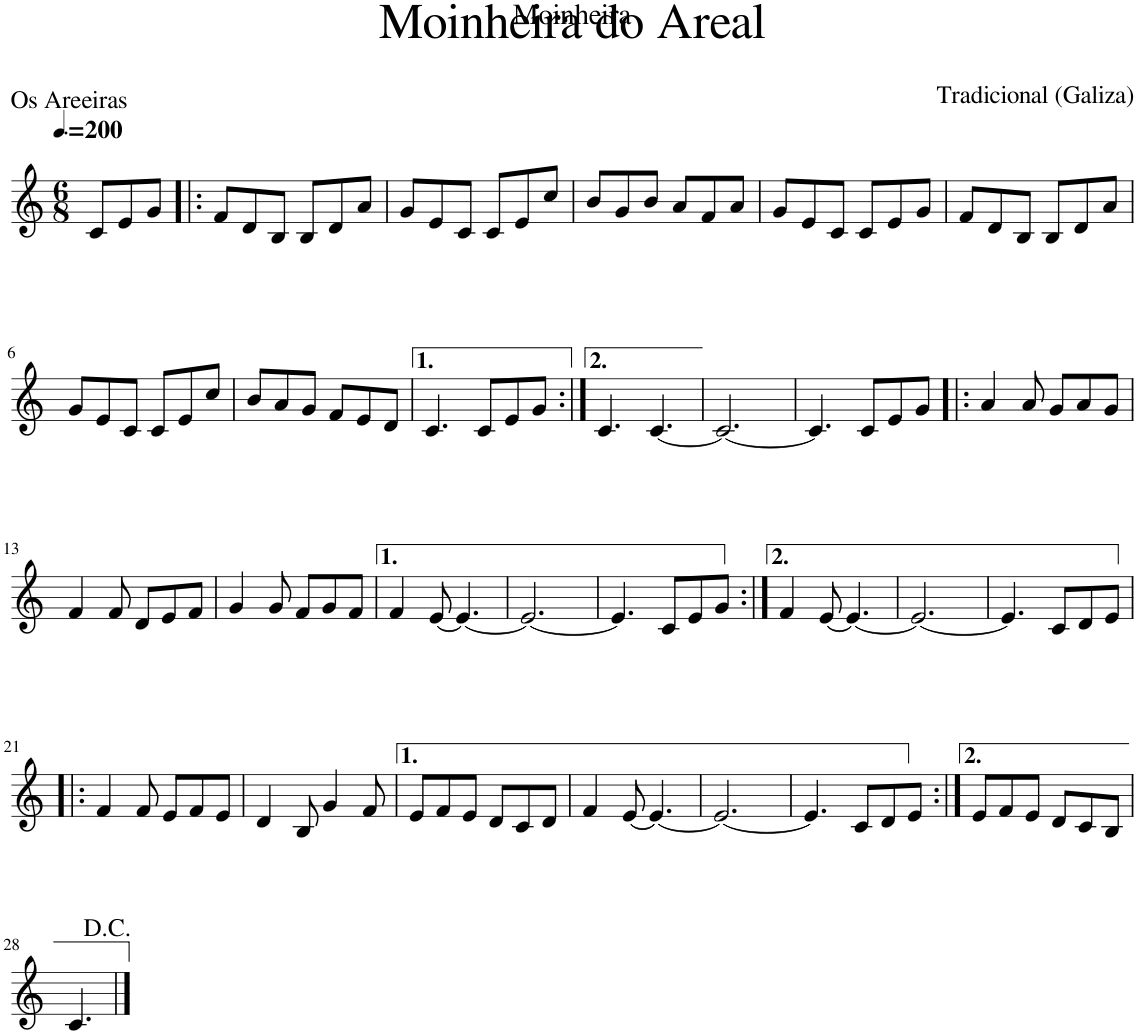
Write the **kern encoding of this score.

**kern
*part1
*staff1
*I"Piano
*I'Pno
*clefG2
*k[]
*M6/8
*MM300
=
8c/L
8e/
8g/J
=1!|:
8f/L
8d/
8B/J
8B/L
8d/
8a/J
=2
8g/L
8e/
8c/J
8c/L
8e/
8cc/J
=3
8b/L
8g/
8b/J
8a/L
8f/
8a/J
=4
8g/L
8e/
8c/J
8c/L
8e/
8g/J
=5
8f/L
8d/
8B/J
8B/L
8d/
8a/J
!!LO:LB:g=z
=6
8g/L
8e/
8c/J
8c/L
8e/
8cc/J
=7
8b/L
8a/
8g/J
8f/L
8e/
8d/J
=8
4.c/
8c/L
8e/
8g/J
=9:|!
4.c/
[4.c/
=10
2.c/_
=11
4.c/]
8c/L
8e/
8g/J
=12!|:
4a/
8a/
8g/L
8a/
8g/J
!!LO:LB:g=z
=13
4f/
8f/
8d/L
8e/
8f/J
=14
4g/
8g/
8f/L
8g/
8f/J
=15
4f/
[8e/
4.e/_
=16
2.e/_
=17
4.e/]
8c/L
8e/
8g/J
=18:|!
4f/
[8e/
4.e/_
=19
2.e/_
=20
4.e/]
8c/L
8d/
8e/J
!!LO:LB:g=z
=21!|:
4f/
8f/
8e/L
8f/
8e/J
=22
4d/
8B/
4g/
8f/
=23
8e/L
8f/
8e/J
8d/L
8c/
8d/J
=24
4f/
[8e/
4.e/_
=25
2.e/_
=26
4.e/]
8c/L
8d/
8e/J
=27:|!
8e/L
8f/
8e/J
8d/L
8c/
8B/J
!!LO:LB:g=z
=28
4.c/
==
*-
